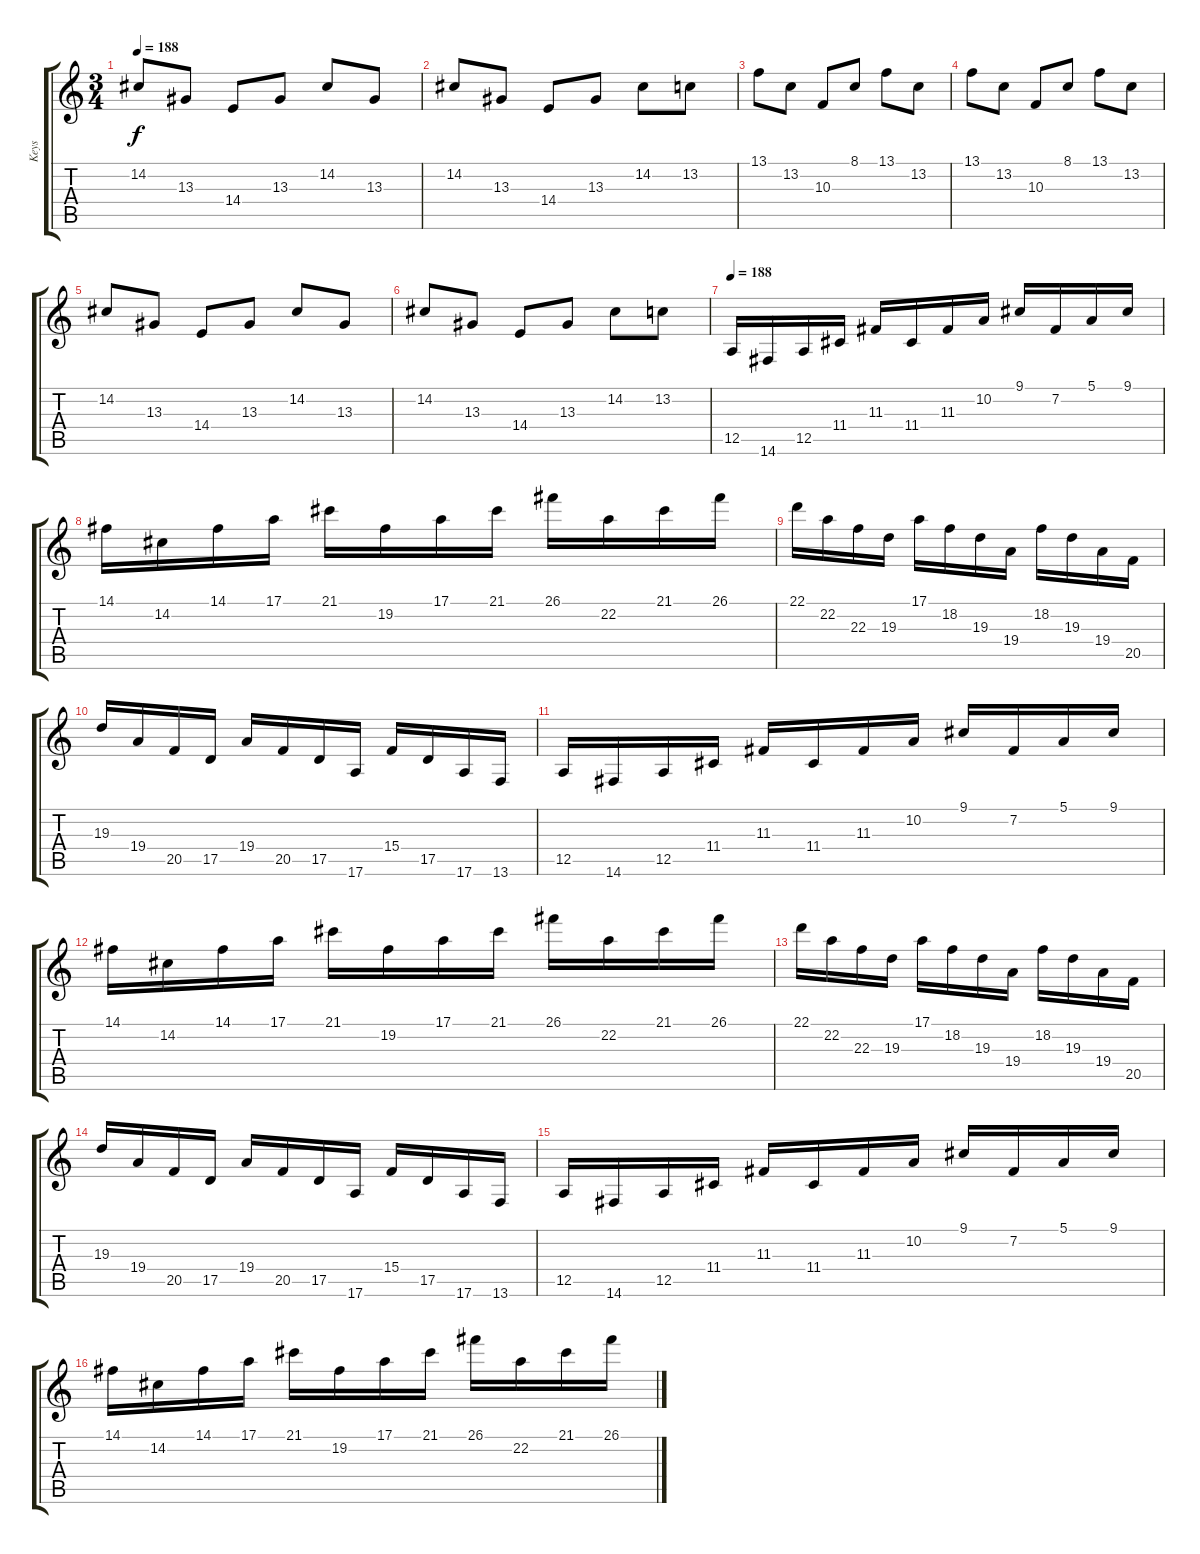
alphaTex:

\track ("Keys" "Keys") {instrument fx8scifi}
\staff {score tabs}
\tuning (E4 B3 G3 D3 A2 E2) {hide}
\ts (3 4)
\tempo 188
\clef g2
\ks c
14.2.8{dy f} 13.3.8 14.4.8 13.3.8 14.2.8 13.3.8 |
14.2.8 13.3.8 14.4.8 13.3.8 14.2.8 13.2.8 |
13.1.8 13.2.8 10.3.8 8.1.8 13.1.8 13.2.8 |
13.1.8 13.2.8 10.3.8 8.1.8 13.1.8 13.2.8 |
14.2.8 13.3.8 14.4.8 13.3.8 14.2.8 13.3.8 |
14.2.8 13.3.8 14.4.8 13.3.8 14.2.8 13.2.8 |
\tempo 188
12.5.16{volume 14 instrument acousticgrandpiano} 14.6.16 12.5.16 11.4.16 11.3.16 11.4.16 11.3.16 10.2.16 9.1.16 7.2.16 5.1.16 9.1.16 |
14.1.16 14.2.16 14.1.16 17.1.16 21.1.16 19.2.16 17.1.16 21.1.16 26.1.16 22.2.16 21.1.16 26.1.16 |
22.1.16 22.2.16 22.3.16 19.3.16 17.1.16 18.2.16 19.3.16 19.4.16 18.2.16 19.3.16 19.4.16 20.5.16 |
19.3.16 19.4.16 20.5.16 17.5.16 19.4.16 20.5.16 17.5.16 17.6.16 15.4.16 17.5.16 17.6.16 13.6.16 |
12.5.16 14.6.16 12.5.16 11.4.16 11.3.16 11.4.16 11.3.16 10.2.16 9.1.16 7.2.16 5.1.16 9.1.16 |
14.1.16 14.2.16 14.1.16 17.1.16 21.1.16 19.2.16 17.1.16 21.1.16 26.1.16 22.2.16 21.1.16 26.1.16 |
22.1.16 22.2.16 22.3.16 19.3.16 17.1.16 18.2.16 19.3.16 19.4.16 18.2.16 19.3.16 19.4.16 20.5.16 |
19.3.16 19.4.16 20.5.16 17.5.16 19.4.16 20.5.16 17.5.16 17.6.16 15.4.16 17.5.16 17.6.16 13.6.16 |
12.5.16 14.6.16 12.5.16 11.4.16 11.3.16 11.4.16 11.3.16 10.2.16 9.1.16 7.2.16 5.1.16 9.1.16 |
14.1.16 14.2.16 14.1.16 17.1.16 21.1.16 19.2.16 17.1.16 21.1.16 26.1.16 22.2.16 21.1.16 26.1.16
